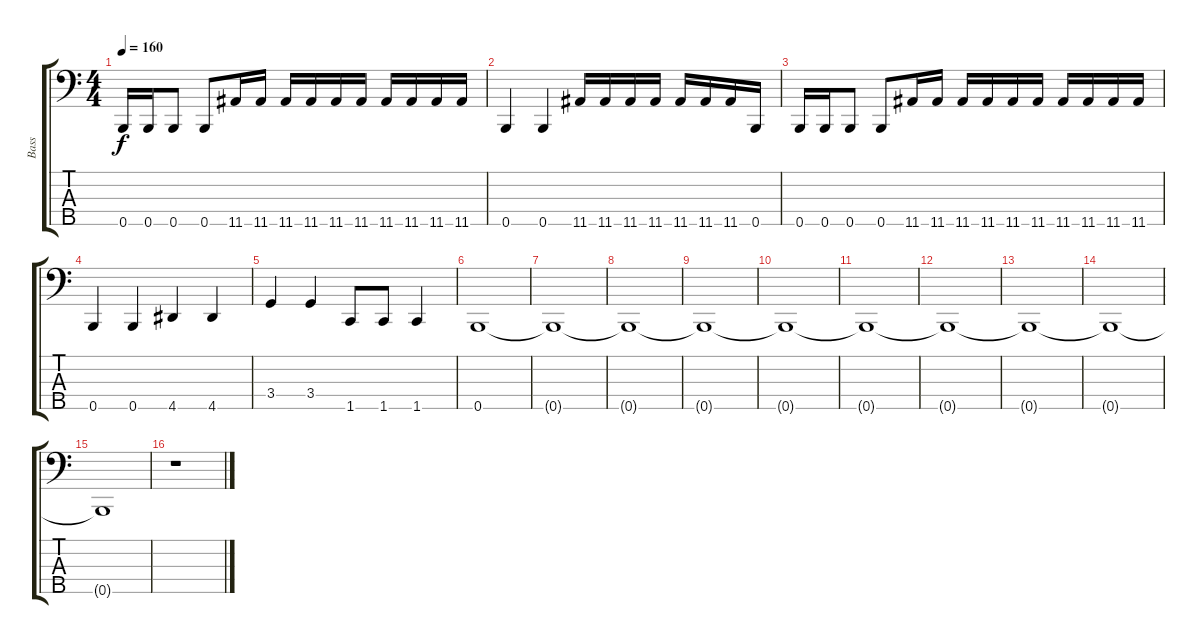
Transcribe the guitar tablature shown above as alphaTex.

\track ("Bass" "Bass") {instrument electricbasspick}
\staff {score tabs}
\tuning (G2 D2 A1 E1 B0) {hide}
\ts (4 4)
\tempo 160
\clef f4
\ks c
0.5.16{dy f} 0.5.16 0.5.8 0.5.8 11.5.16 11.5.16 11.5.16 11.5.16 11.5.16 11.5.16 11.5.16 11.5.16 11.5.16 11.5.16 |
0.5.4 0.5.4 11.5.16 11.5.16 11.5.16 11.5.16 11.5.16 11.5.16 11.5.16 0.5.16 |
0.5.16 0.5.16 0.5.8 0.5.8 11.5.16 11.5.16 11.5.16 11.5.16 11.5.16 11.5.16 11.5.16 11.5.16 11.5.16 11.5.16 |
0.5.4 0.5.4 4.5.4 4.5.4 |
3.4.4 3.4.4 1.5.8 1.5.8 1.5.4 |
0.5.1 |
0.5{t}.1 |
0.5{t}.1{volume 7} |
0.5{t}.1 |
0.5{t}.1 |
0.5{t}.1 |
0.5{t}.1{volume 0} |
0.5{t}.1 |
0.5{t}.1 |
0.5{t}.1 |
r.1
